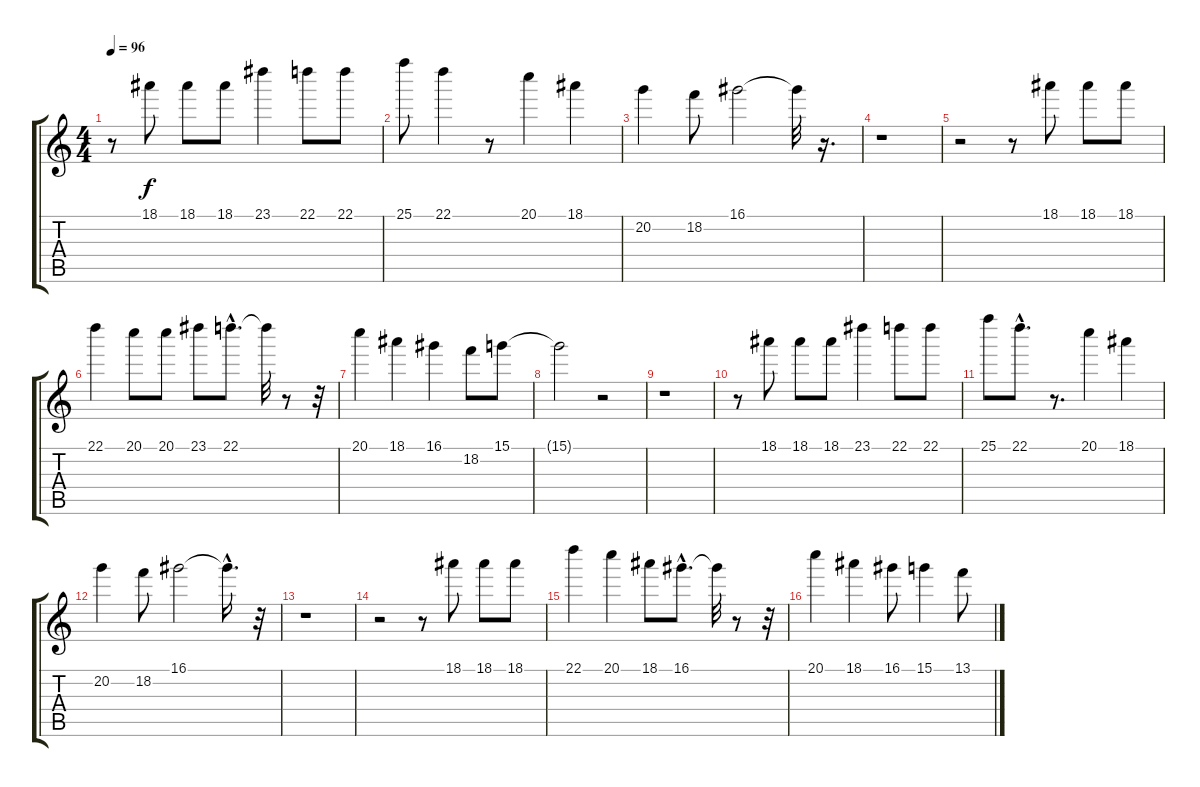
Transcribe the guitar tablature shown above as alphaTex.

\track "" {instrument overdrivenguitar}
\staff {score tabs}
\tuning (E4 B3 G3 D3 A2 E2) {hide}
\ts (4 4)
\tempo 96
\clef g2
\ks c
r.8{dy f instrument overdrivenguitar} 18.1.8 18.1.8 18.1.8 23.1.4 22.1.8 22.1.8 |
25.1.8 22.1.4 r.8 20.1.4 18.1.4 |
20.2.4 18.2.8 16.1.2 16.1{t}.32 r.16{d} |
r.1 |
r.2 r.8 18.1.8 18.1.8 18.1.8 |
22.1.4 20.1.8 20.1.8 23.1.8 22.1{hac}.8{d} 22.1{t}.32 r.8 r.32 |
20.1.4 18.1.4 16.1.4 18.2.8 15.1.8 |
15.1{t}.2 r.2 |
r.1 |
r.8 18.1.8 18.1.8 18.1.8 23.1.4 22.1.8 22.1.8 |
25.1.8 22.1{hac}.8{d} r.8{d} 20.1.4 18.1.4 |
20.2.4 18.2.8 16.1.2 16.1{hac t}.16{d} r.32 |
r.1 |
r.2 r.8 18.1.8 18.1.8 18.1.8 |
22.1.4 20.1.4 18.1.8 16.1{hac}.8{d} 16.1{t}.32 r.8 r.32 |
20.1.4 18.1.4 16.1.8 15.1.4 13.1.8
